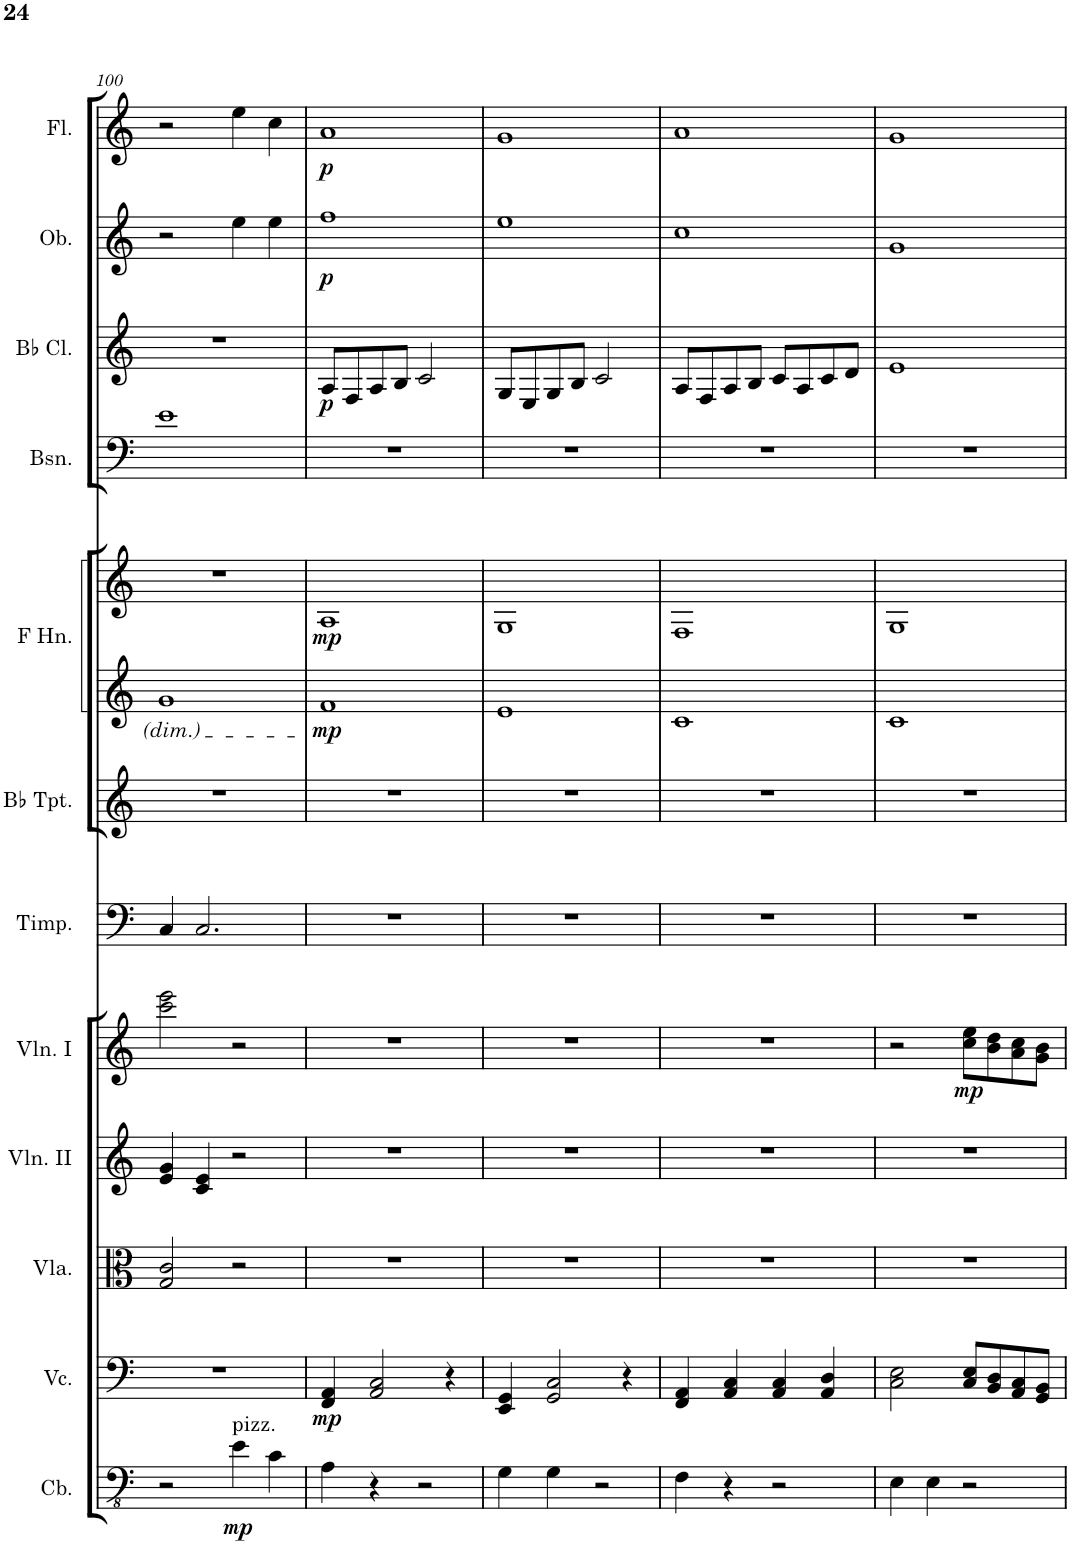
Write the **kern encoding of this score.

**kern	**dynam	**kern	**dynam	**kern	**kern	**kern	**dynam	**kern	**kern	**kern	**kern	**dynam	**kern	**kern	**dynam	**kern	**dynam	**kern	**dynam
*part12	*part12	*part11	*part11	*part10	*part9	*part8	*part8	*part7	*part6	*part5	*part5	*part5	*part4	*part3	*part3	*part2	*part2	*part1	*part1
*staff13	*staff13	*staff12	*staff12	*staff11	*staff10	*staff9	*staff9	*staff8	*staff7	*staff6	*staff5	*staff5/6	*staff4	*staff3	*staff3	*staff2	*staff2	*staff1	*staff1
*I"Contrabasses	*	*I"Violoncellos	*	*I"Violas	*I"Violins II	*I"Violins I	*	*I"Timpani	*I"Trumpets in Bb	*I"Horns in F	*	*	*I"Bassoons	*I"Clarinets in Bb	*	*I"Oboes	*	*I"Flutes	*
*I'Cb.	*	*I'Vc.	*	*I'Vla.	*I'Vln. II	*I'Vln. I	*	*I'Timp.	*	*	*	*	*I'Bsn.	*	*	*I'Ob.	*	*I'Fl.	*
!!LO:PB:g=z
*clefFv4	*	*clefF4	*	*clefC3	*clefG2	*clefG2	*	*clefF4	*clefG2	*clefG2	*clefG2	*	*clefF4	*clefG2	*	*clefG2	*	*clefG2	*
*	*	*	*	*	*	*	*	*	*Trd1c2	*Trd4c7	*Trd4c7	*	*	*Trd1c2	*	*	*	*	*
*k[]	*	*k[]	*	*k[]	*k[]	*k[]	*	*k[]	*k[]	*k[]	*k[]	*	*k[]	*k[]	*	*k[]	*	*k[]	*
*M4/4	*	*M4/4	*	*M4/4	*M4/4	*M4/4	*	*M4/4	*M4/4	*M4/4	*M4/4	*	*M4/4	*M4/4	*	*M4/4	*	*M4/4	*
*met(c)	*	*met(c)	*	*met(c)	*met(c)	*met(c)	*	*met(c)	*met(c)	*met(c)	*met(c)	*	*met(c)	*met(c)	*	*met(c)	*	*met(c)	*
=100	=100	=100	=100	=100	=100	=100	=100	=100	=100	=100	=100	=100	=100	=100	=100	=100	=100	=100	=100
2r	.	1r	.	2G/ 2c/	4e/ 4g/	2ccc\ 2eee\	.	4C/	1r	1g	1r	.	1e	1r	.	2r	.	2r	.
.	.	.	.	.	4c/ 4e/	.	.	2.C/	.	.	.	.	.	.	.	.	.	.	.
!LO:TX:a:t=pizz.	!	!	!	!	!	!	!	!	!	!	!	!	!	!	!	!	!	!	!
!	!LO:DY:b	!	!	!	!	!	!	!	!	!	!	!	!	!	!	!	!	!	!
4E\	mp	.	.	2r	2r	2r	.	.	.	.	.	.	.	.	.	4ee\	.	4ee\	.
4C\	.	.	.	.	.	.	.	.	.	.	.	.	.	.	.	4ee\	.	4cc\	.
=101	=101	=101	=101	=101	=101	=101	=101	=101	=101	=101	=101	=101	=101	=101	=101	=101	=101	=101	=101
!	!	!	!LO:DY:b	!	!	!	!	!	!	!	!	!LO:DY:b=2	!	!	!	!	!	!	!
!	!	!	!	!	!	!	!	!	!	!	!	!LO:DY:n=1:b	!	!	!LO:DY:b	!	!LO:DY:b	!	!LO:DY:b
4AA\	.	4FF/ 4AA/	mp	1r	1r	1r	.	1r	1r	1f	1A	mp mp	1r	8A/L	p	1ff	p	1a	p
.	.	.	.	.	.	.	.	.	.	.	.	.	.	8F/	.	.	.	.	.
4r	.	2AA/ 2C/	.	.	.	.	.	.	.	.	.	.	.	8A/	.	.	.	.	.
.	.	.	.	.	.	.	.	.	.	.	.	.	.	8B/J	.	.	.	.	.
2r	.	.	.	.	.	.	.	.	.	.	.	.	.	2c/	.	.	.	.	.
.	.	4r	.	.	.	.	.	.	.	.	.	.	.	.	.	.	.	.	.
=102	=102	=102	=102	=102	=102	=102	=102	=102	=102	=102	=102	=102	=102	=102	=102	=102	=102	=102	=102
4GG\	.	4EE/ 4GG/	.	1r	1r	1r	.	1r	1r	1e	1G	.	1r	8G/L	.	1ee	.	1g	.
.	.	.	.	.	.	.	.	.	.	.	.	.	.	8E/	.	.	.	.	.
4GG\	.	2GG/ 2C/	.	.	.	.	.	.	.	.	.	.	.	8G/	.	.	.	.	.
.	.	.	.	.	.	.	.	.	.	.	.	.	.	8B/J	.	.	.	.	.
2r	.	.	.	.	.	.	.	.	.	.	.	.	.	2c/	.	.	.	.	.
.	.	4r	.	.	.	.	.	.	.	.	.	.	.	.	.	.	.	.	.
=103	=103	=103	=103	=103	=103	=103	=103	=103	=103	=103	=103	=103	=103	=103	=103	=103	=103	=103	=103
4FF\	.	4FF/ 4AA/	.	1r	1r	1r	.	1r	1r	1c	1F	.	1r	8A/L	.	1cc	.	1a	.
.	.	.	.	.	.	.	.	.	.	.	.	.	.	8F/	.	.	.	.	.
4r	.	4AA/ 4C/	.	.	.	.	.	.	.	.	.	.	.	8A/	.	.	.	.	.
.	.	.	.	.	.	.	.	.	.	.	.	.	.	8B/J	.	.	.	.	.
2r	.	4AA/ 4C/	.	.	.	.	.	.	.	.	.	.	.	8c/L	.	.	.	.	.
.	.	.	.	.	.	.	.	.	.	.	.	.	.	8A/	.	.	.	.	.
.	.	4AA/ 4D/	.	.	.	.	.	.	.	.	.	.	.	8c/	.	.	.	.	.
.	.	.	.	.	.	.	.	.	.	.	.	.	.	8d/J	.	.	.	.	.
=104	=104	=104	=104	=104	=104	=104	=104	=104	=104	=104	=104	=104	=104	=104	=104	=104	=104	=104	=104
4EE\	.	2C\ 2E\	.	1r	1r	2r	.	1r	1r	1c	1G	.	1r	1e	.	1g	.	1g	.
4EE\	.	.	.	.	.	.	.	.	.	.	.	.	.	.	.	.	.	.	.
!	!	!	!	!	!	!	!LO:DY:b	!	!	!	!	!	!	!	!	!	!	!	!
2r	.	8C/ 8E/L	.	.	.	8cc\ 8ee\L	mp	.	.	.	.	.	.	.	.	.	.	.	.
.	.	8BB/ 8D/	.	.	.	8b\ 8dd\	.	.	.	.	.	.	.	.	.	.	.	.	.
.	.	8AA/ 8C/	.	.	.	8a\ 8cc\	.	.	.	.	.	.	.	.	.	.	.	.	.
.	.	8GG/ 8BB/J	.	.	.	8g\ 8b\J	.	.	.	.	.	.	.	.	.	.	.	.	.
=	=	=	=	=	=	=	=	=	=	=	=	=	=	=	=	=	=	=	=
*-	*-	*-	*-	*-	*-	*-	*-	*-	*-	*-	*-	*-	*-	*-	*-	*-	*-	*-	*-
